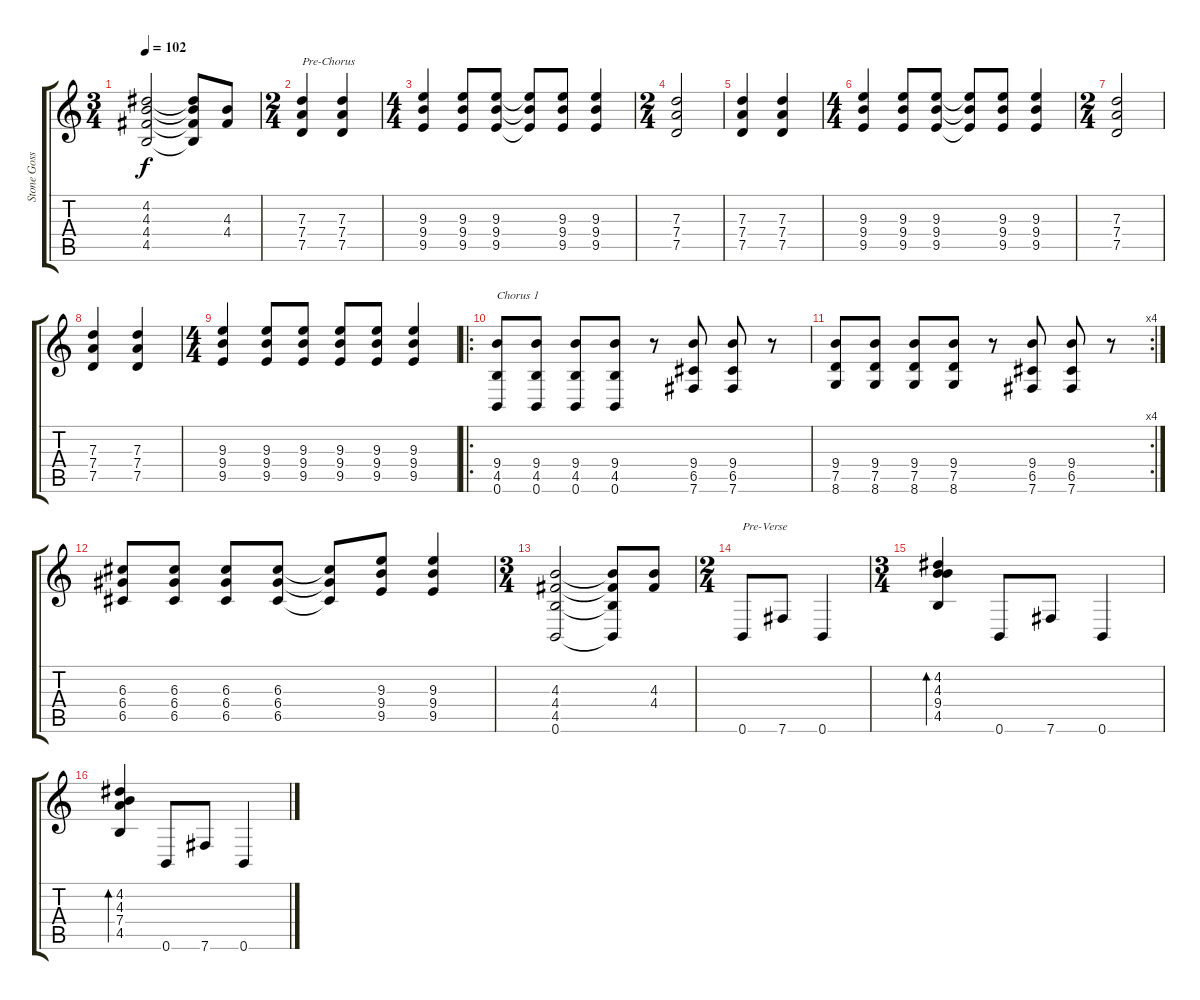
\track ("Stone Gossard" "Stone Goss") {instrument acousticguitarsteel}
\staff {score tabs}
\tuning (D4 B3 G3 D3 G2 B1) {hide}
\ts (3 4)
\tempo 102
\clef g2
\ks c
(4.2 4.3 4.4 4.5).2{dy f} (4.2{t} 4.3{t} 4.4{t} 4.5{t}).8 (4.3 4.4).8 |
\ts (2 4)
(7.3 7.4 7.5).4{txt "Pre-Chorus"} (7.3 7.4 7.5).4 |
\ts (4 4)
(9.3 9.4 9.5).4 (9.3 9.4 9.5).8 (9.3 9.4 9.5).8 (9.3{t} 9.4{t} 9.5{t}).8 (9.3 9.4 9.5).8 (9.3 9.4 9.5).4 |
\ts (2 4)
(7.3 7.4 7.5).2 |
(7.3 7.4 7.5).4 (7.3 7.4 7.5).4 |
\ts (4 4)
(9.3 9.4 9.5).4 (9.3 9.4 9.5).8 (9.3 9.4 9.5).8 (9.3{t} 9.4{t} 9.5{t}).8 (9.3 9.4 9.5).8 (9.3 9.4 9.5).4 |
\ts (2 4)
(7.3 7.4 7.5).2 |
(7.3 7.4 7.5).4 (7.3 7.4 7.5).4 |
\ts (4 4)
(9.3 9.4 9.5).4 (9.3 9.4 9.5).8 (9.3 9.4 9.5).8 (9.3 9.4 9.5).8 (9.3 9.4 9.5).8 (9.3 9.4 9.5).4 |
\ro
(9.4 4.5 0.6).8{txt "Chorus 1"} (9.4 4.5 0.6).8 (9.4 4.5 0.6).8 (9.4 4.5 0.6).8 r.8 (9.4 6.5 7.6).8 (9.4 6.5 7.6).8 r.8 |
\rc 4
(9.4 7.5 8.6).8 (9.4 7.5 8.6).8 (9.4 7.5 8.6).8 (9.4 7.5 8.6).8 r.8 (9.4 6.5 7.6).8 (9.4 6.5 7.6).8 r.8 |
(6.3 6.4 6.5).8 (6.3 6.4 6.5).8 (6.3 6.4 6.5).8 (6.3 6.4 6.5).8 (6.3{t} 6.4{t} 6.5{t}).8 (9.3 9.4 9.5).8 (9.3 9.4 9.5).4 |
\ts (3 4)
(4.3 4.4 4.5 0.6).2 (4.3{t} 4.4{t} 4.5{t} 0.6{t}).8 (4.3 4.4).8 |
\ts (2 4)
0.6.8{txt "Pre-Verse"} 7.6.8 0.6.4 |
\ts (3 4)
(4.2 4.3 9.4 4.5).4{bd 120} 0.6.8 7.6.8 0.6.4 |
(4.2 4.3 7.4 4.5).4{bd 120} 0.6.8 7.6.8 0.6.4
